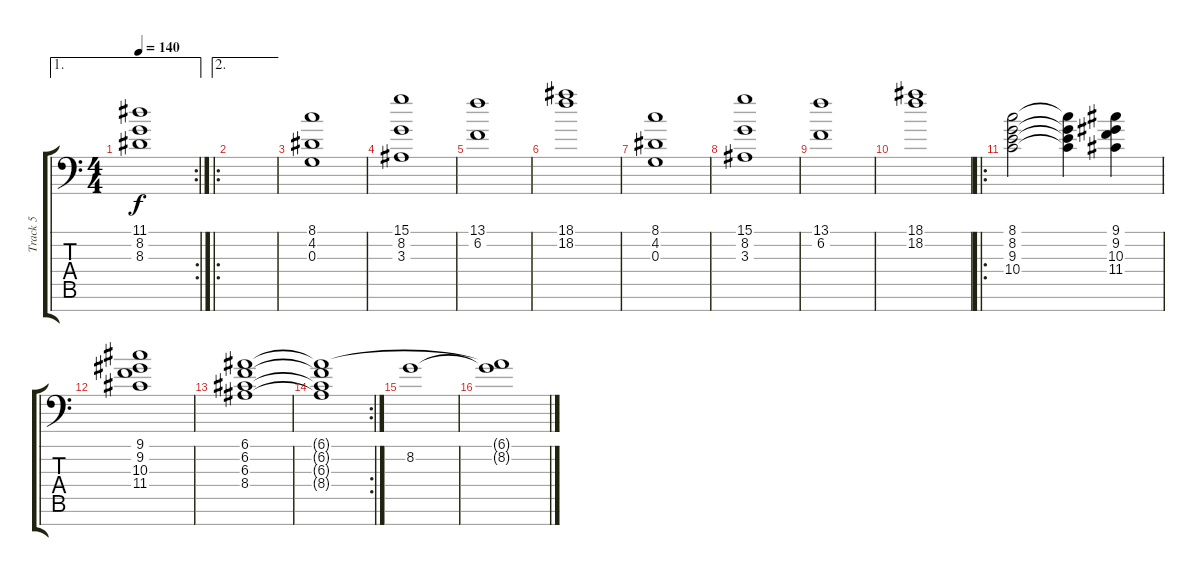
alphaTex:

\track ("Track 5" "Track 5") {instrument stringensemble1}
\staff {score tabs}
\tuning (E4 B3 G3 D3 A2 E2 C-1) {hide}
\ae 1
\rc 2
\ts (4 4)
\tempo 140
\clef f4
\ks c
(11.1 8.2 8.3).1{dy f} |
\ae 2
\ro
|
(8.1 4.2 0.3).1 |
(15.1 8.2 3.3).1 |
(13.1 6.2).1 |
(18.1 18.2).1 |
(8.1 4.2 0.3).1 |
(15.1 8.2 3.3).1 |
(13.1 6.2).1 |
(18.1 18.2).1 |
\ro
(8.1 8.2 9.3 10.4).2 (8.1{t} 8.2{t} 9.3{t} 10.4{t}).4 (9.1 9.2 10.3 11.4).4 |
(9.1 9.2 10.3 11.4).1 |
(6.1 6.2 6.3 8.4).1 |
\rc 2
(6.1{t} 6.2{t} 6.3{t} 8.4{t}).1 |
8.2.1 |
(6.1{t} 8.2{t}).1
